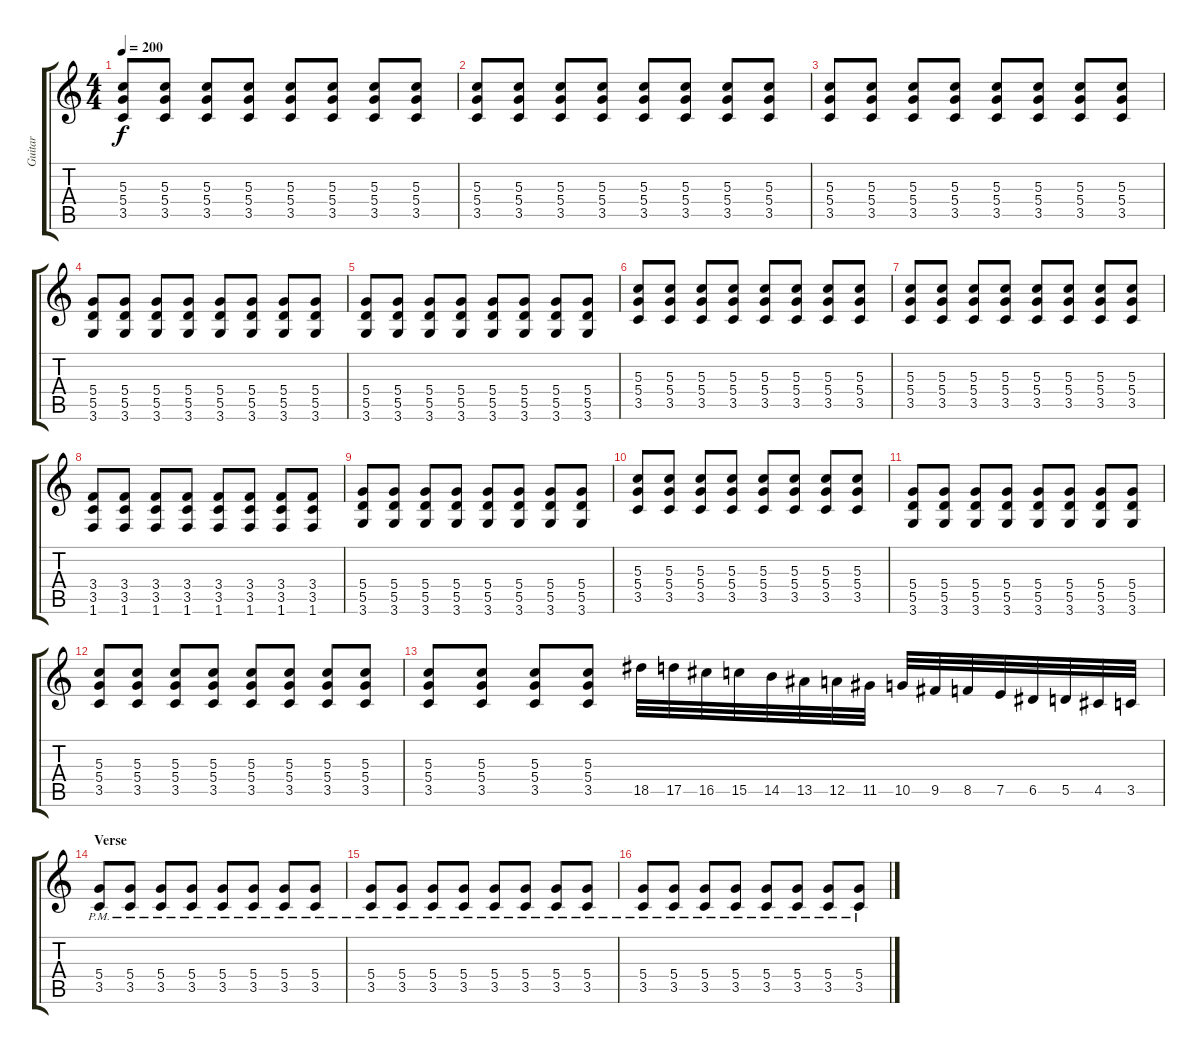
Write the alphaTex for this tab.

\track ("Guitar" "Guitar") {instrument distortionguitar}
\staff {score tabs}
\tuning (E4 B3 G3 D3 A2 E2) {hide}
\ts (4 4)
\tempo 200
\clef g2
\ks c
(5.3 5.4 3.5).8{dy f} (5.3 5.4 3.5).8 (5.3 5.4 3.5).8 (5.3 5.4 3.5).8 (5.3 5.4 3.5).8 (5.3 5.4 3.5).8 (5.3 5.4 3.5).8 (5.3 5.4 3.5).8 |
(5.3 5.4 3.5).8 (5.3 5.4 3.5).8 (5.3 5.4 3.5).8 (5.3 5.4 3.5).8 (5.3 5.4 3.5).8 (5.3 5.4 3.5).8 (5.3 5.4 3.5).8 (5.3 5.4 3.5).8 |
(5.3 5.4 3.5).8 (5.3 5.4 3.5).8 (5.3 5.4 3.5).8 (5.3 5.4 3.5).8 (5.3 5.4 3.5).8 (5.3 5.4 3.5).8 (5.3 5.4 3.5).8 (5.3 5.4 3.5).8 |
(5.4 5.5 3.6).8 (5.4 5.5 3.6).8 (5.4 5.5 3.6).8 (5.4 5.5 3.6).8 (5.4 5.5 3.6).8 (5.4 5.5 3.6).8 (5.4 5.5 3.6).8 (5.4 5.5 3.6).8 |
(5.4 5.5 3.6).8 (5.4 5.5 3.6).8 (5.4 5.5 3.6).8 (5.4 5.5 3.6).8 (5.4 5.5 3.6).8 (5.4 5.5 3.6).8 (5.4 5.5 3.6).8 (5.4 5.5 3.6).8 |
(5.3 5.4 3.5).8 (5.3 5.4 3.5).8 (5.3 5.4 3.5).8 (5.3 5.4 3.5).8 (5.3 5.4 3.5).8 (5.3 5.4 3.5).8 (5.3 5.4 3.5).8 (5.3 5.4 3.5).8 |
(5.3 5.4 3.5).8 (5.3 5.4 3.5).8 (5.3 5.4 3.5).8 (5.3 5.4 3.5).8 (5.3 5.4 3.5).8 (5.3 5.4 3.5).8 (5.3 5.4 3.5).8 (5.3 5.4 3.5).8 |
(3.4 3.5 1.6).8 (3.4 3.5 1.6).8 (3.4 3.5 1.6).8 (3.4 3.5 1.6).8 (3.4 3.5 1.6).8 (3.4 3.5 1.6).8 (3.4 3.5 1.6).8 (3.4 3.5 1.6).8 |
(5.4 5.5 3.6).8 (5.4 5.5 3.6).8 (5.4 5.5 3.6).8 (5.4 5.5 3.6).8 (5.4 5.5 3.6).8 (5.4 5.5 3.6).8 (5.4 5.5 3.6).8 (5.4 5.5 3.6).8 |
(5.3 5.4 3.5).8 (5.3 5.4 3.5).8 (5.3 5.4 3.5).8 (5.3 5.4 3.5).8 (5.3 5.4 3.5).8 (5.3 5.4 3.5).8 (5.3 5.4 3.5).8 (5.3 5.4 3.5).8 |
(5.4 5.5 3.6).8 (5.4 5.5 3.6).8 (5.4 5.5 3.6).8 (5.4 5.5 3.6).8 (5.4 5.5 3.6).8 (5.4 5.5 3.6).8 (5.4 5.5 3.6).8 (5.4 5.5 3.6).8 |
(5.3 5.4 3.5).8 (5.3 5.4 3.5).8 (5.3 5.4 3.5).8 (5.3 5.4 3.5).8 (5.3 5.4 3.5).8 (5.3 5.4 3.5).8 (5.3 5.4 3.5).8 (5.3 5.4 3.5).8 |
(5.3 5.4 3.5).8 (5.3 5.4 3.5).8 (5.3 5.4 3.5).8 (5.3 5.4 3.5).8 18.5.32 17.5.32 16.5.32 15.5.32 14.5.32 13.5.32 12.5.32 11.5.32 10.5.32 9.5.32 8.5.32 7.5.32 6.5.32 5.5.32 4.5.32 3.5.32 |
\section ("" "Verse")
(5.4{pm} 3.5{pm}).8 (5.4{pm} 3.5{pm}).8 (5.4{pm} 3.5{pm}).8 (5.4{pm} 3.5{pm}).8 (5.4{pm} 3.5{pm}).8 (5.4{pm} 3.5{pm}).8 (5.4{pm} 3.5{pm}).8 (5.4{pm} 3.5{pm}).8 |
(5.4{pm} 3.5{pm}).8 (5.4{pm} 3.5{pm}).8 (5.4{pm} 3.5{pm}).8 (5.4{pm} 3.5{pm}).8 (5.4{pm} 3.5{pm}).8 (5.4{pm} 3.5{pm}).8 (5.4{pm} 3.5{pm}).8 (5.4{pm} 3.5{pm}).8 |
(5.4{pm} 3.5{pm}).8 (5.4{pm} 3.5{pm}).8 (5.4{pm} 3.5{pm}).8 (5.4{pm} 3.5{pm}).8 (5.4{pm} 3.5{pm}).8 (5.4{pm} 3.5{pm}).8 (5.4{pm} 3.5{pm}).8 (5.4{pm} 3.5{pm}).8
